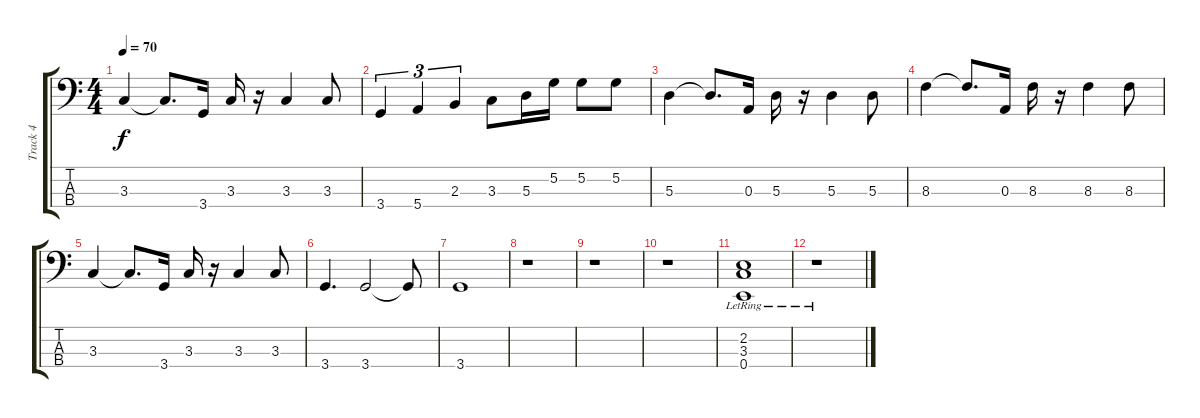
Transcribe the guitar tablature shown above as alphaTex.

\track ("Track 4" "Track 4") {instrument electricguitarjazz}
\staff {score tabs}
\tuning (G2 D2 A1 E1) {hide}
\ts (4 4)
\tempo 70
\clef f4
\ks c
3.3.4{dy f} 3.3{t}.8{d} 3.4.16 3.3.16 r.16 3.3.4 3.3.8 |
3.4.4{tu (3 2)} 5.4.4{tu (3 2)} 2.3.4{tu (3 2)} 3.3.8 5.3.16 5.2.16 5.2.8 5.2.8 |
5.3.4 5.3{t}.8{d} 0.3.16 5.3.16 r.16 5.3.4 5.3.8 |
8.3.4 8.3{t}.8{d} 0.3.16 8.3.16 r.16 8.3.4 8.3.8 |
3.3.4 3.3{t}.8{d} 3.4.16 3.3.16 r.16 3.3.4 3.3.8 |
3.4.4{d} 3.4.2 3.4{t}.8 |
3.4.1 |
r.1 |
r.1 |
r.1 |
(2.2{lr} 3.3{lr} 0.4{lr}).1 |
r.1
